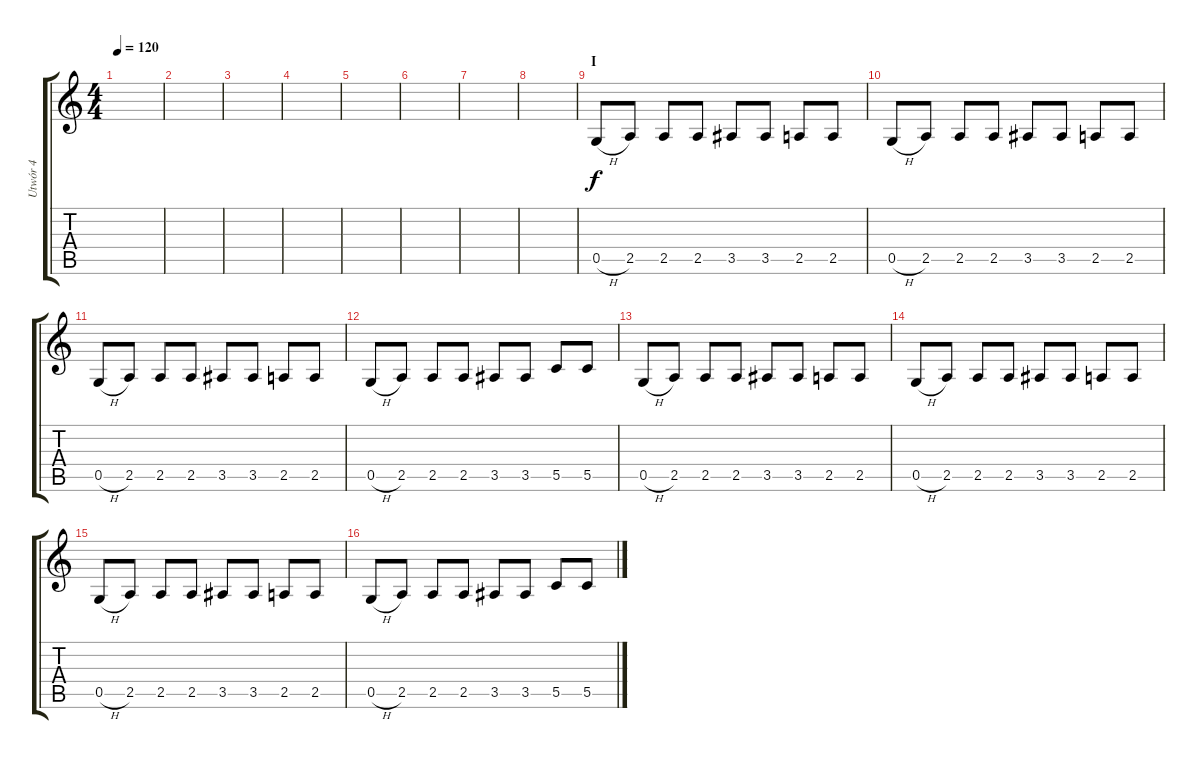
\track ("Utwór 4" "Utwór 4") {instrument electricguitarmuted}
\staff {score tabs}
\tuning (D4 A3 F3 C3 G2 D2) {hide}
\ts (4 4)
\tempo 120
\clef g2
\ks c
|
|
|
|
|
|
|
|
\section ("" "I")
0.5{h}.8{volume 10 instrument electricguitarmuted} 2.5.8 2.5.8 2.5.8 3.5.8 3.5.8 2.5.8 2.5.8 |
0.5{h}.8 2.5.8 2.5.8 2.5.8 3.5.8 3.5.8 2.5.8 2.5.8 |
0.5{h}.8 2.5.8 2.5.8 2.5.8 3.5.8 3.5.8 2.5.8 2.5.8 |
0.5{h}.8 2.5.8 2.5.8 2.5.8 3.5.8 3.5.8 5.5.8 5.5.8 |
0.5{h}.8 2.5.8 2.5.8 2.5.8 3.5.8 3.5.8 2.5.8 2.5.8 |
0.5{h}.8 2.5.8 2.5.8 2.5.8 3.5.8 3.5.8 2.5.8 2.5.8 |
0.5{h}.8 2.5.8 2.5.8 2.5.8 3.5.8 3.5.8 2.5.8 2.5.8 |
0.5{h}.8 2.5.8 2.5.8 2.5.8 3.5.8 3.5.8 5.5.8 5.5.8
